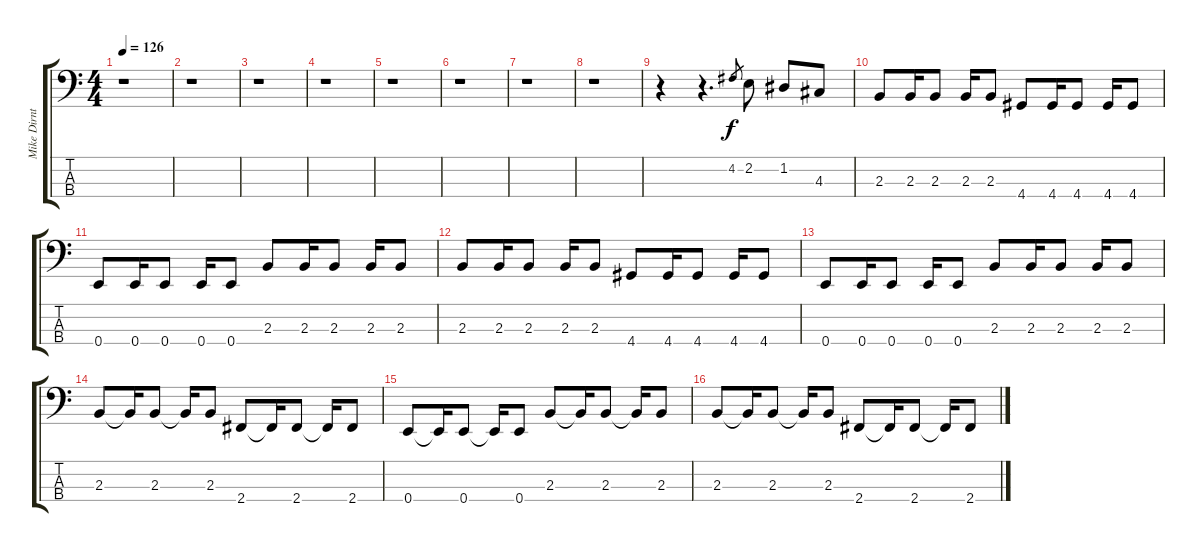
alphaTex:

\track ("Mike Dirnt" "Mike Dirnt") {instrument electricbassfinger}
\staff {score tabs}
\tuning (G2 D2 A1 E1) {hide}
\ts (4 4)
\tempo 126
\clef f4
\ks c
r.1{dy f instrument electricbassfinger} |
r.1 |
r.1 |
r.1 |
r.1 |
r.1 |
r.1 |
r.1 |
r.4 r.4{d} 4.2.8{gr} 2.2.8 1.2.8 4.3.8 |
2.3.8 2.3.16 2.3.8 2.3.16 2.3.8 4.4.8 4.4.16 4.4.8 4.4.16 4.4.8 |
0.4.8 0.4.16 0.4.8 0.4.16 0.4.8 2.3.8 2.3.16 2.3.8 2.3.16 2.3.8 |
2.3.8 2.3.16 2.3.8 2.3.16 2.3.8 4.4.8 4.4.16 4.4.8 4.4.16 4.4.8 |
0.4.8 0.4.16 0.4.8 0.4.16 0.4.8 2.3.8 2.3.16 2.3.8 2.3.16 2.3.8 |
2.3.8 2.3{t}.16 2.3.8 2.3{t}.16 2.3.8 2.4.8 2.4{t}.16 2.4.8 2.4{t}.16 2.4.8 |
0.4.8 0.4{t}.16 0.4.8 0.4{t}.16 0.4.8 2.3.8 2.3{t}.16 2.3.8 2.3{t}.16 2.3.8 |
2.3.8 2.3{t}.16 2.3.8 2.3{t}.16 2.3.8 2.4.8 2.4{t}.16 2.4.8 2.4{t}.16 2.4.8
